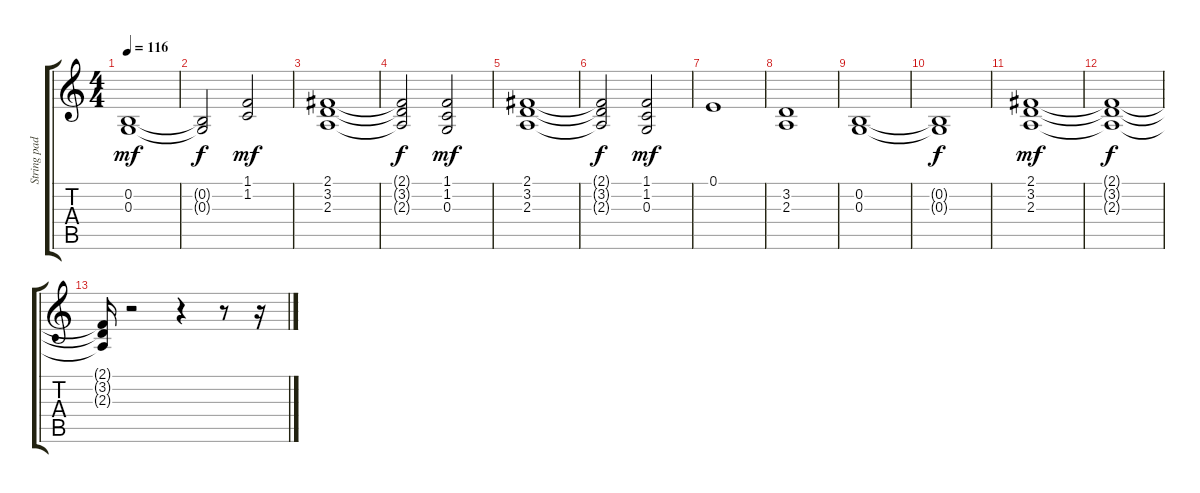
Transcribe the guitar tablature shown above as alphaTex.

\track ("String pad : main" "String pad") {instrument stringensemble2}
\staff {score tabs}
\tuning (E4 B3 G3 D3 A2 E2) {hide}
\ts (4 4)
\tempo 116
\clef g2
\ks c
(0.2 0.3).1{dy mf} |
(0.2{t} 0.3{t}).2{dy f} (1.1 1.2).2{dy mf} |
(2.1 3.2 2.3).1 |
(2.1{t} 3.2{t} 2.3{t}).2{dy f} (1.1 1.2 0.3).2{dy mf} |
(2.1 3.2 2.3).1 |
(2.1{t} 3.2{t} 2.3{t}).2{dy f} (1.1 1.2 0.3).2{dy mf} |
0.1.1 |
(3.2 2.3).1 |
(0.2 0.3).1 |
(0.2{t} 0.3{t}).1{dy f} |
(2.1 3.2 2.3).1{dy mf} |
(2.1{t} 3.2{t} 2.3{t}).1{dy f} |
(2.1{t} 3.2{t} 2.3{t}).16 r.2 r.4 r.8 r.16
